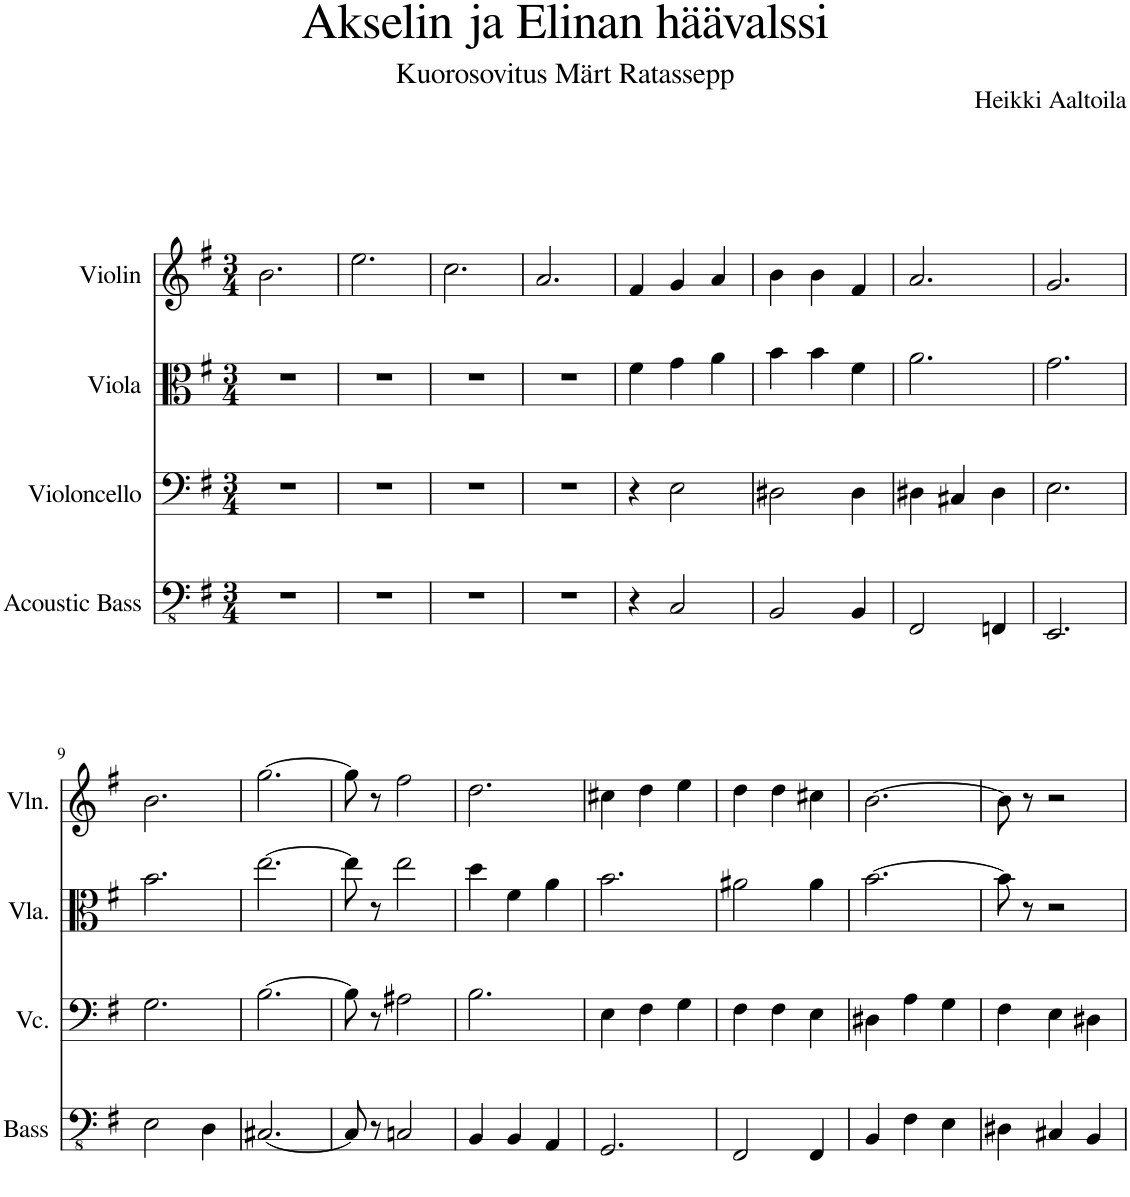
**kern	**kern	**kern	**kern
*part4	*part3	*part2	*part1
*staff4	*staff3	*staff2	*staff1
*I"Acoustic Bass	*I"Violoncello	*I"Viola	*I"Violin
*I'Bass	*I'Vc.	*I'Vla.	*I'Vln.
*clefFv4	*clefF4	*clefC3	*clefG2
*k[f#]	*k[f#]	*k[f#]	*k[f#]
*M3/4	*M3/4	*M3/4	*M3/4
=1	=1	=1	=1
2.r	2.r	2.r	2.b\
=2	=2	=2	=2
2.r	2.r	2.r	2.ee\
=3	=3	=3	=3
2.r	2.r	2.r	2.cc\
=4	=4	=4	=4
2.r	2.r	2.r	2.a/
=5	=5	=5	=5
4r	4r	4f#\	4f#/
2CC/	2E\	4g\	4g/
.	.	4a\	4a/
=6	=6	=6	=6
2BBB/	2D#X\	4b\	4b\
.	.	4b\	4b\
4BBB/	4D#\	4f#\	4f#/
=7	=7	=7	=7
2FFF#/	4D#X\	2.a\	2.a/
.	4C#X/	.	.
4FFFn/	4D#\	.	.
=8	=8	=8	=8
2.EEE/	2.E\	2.g\	2.g/
!!LO:LB:g=z
=9	=9	=9	=9
2EE\	2.G\	2.b\	2.b\
4DD\	.	.	.
=10	=10	=10	=10
[2.CC#X/	[2.B\	[2.ee\	[2.gg\
=11	=11	=11	=11
8CC#/]	8B\]	8ee\]	8gg\]
8r	8r	8r	8r
2CCn/	2A#X\	2ee\	2ff#\
=12	=12	=12	=12
4BBB/	2.B\	4dd\	2.dd\
4BBB/	.	4f#\	.
4AAA/	.	4a\	.
=13	=13	=13	=13
2.GGG/	4E\	2.b\	4cc#X\
.	4F#\	.	4dd\
.	4G\	.	4ee\
=14	=14	=14	=14
2FFF#/	4F#\	2a#X\	4dd\
.	4F#\	.	4dd\
4FFF#/	4E\	4a#\	4cc#X\
=15	=15	=15	=15
4BBB/	4D#X\	[2.b\	[2.b\
4FF#\	4A\	.	.
4EE\	4G\	.	.
=16	=16	=16	=16
4DD#X\	4F#\	8b\]	8b\]
.	.	8r	8r
4CC#X/	4E\	2r	2r
4BBB/	4D#X\	.	.
=	=	=	=
*-	*-	*-	*-
